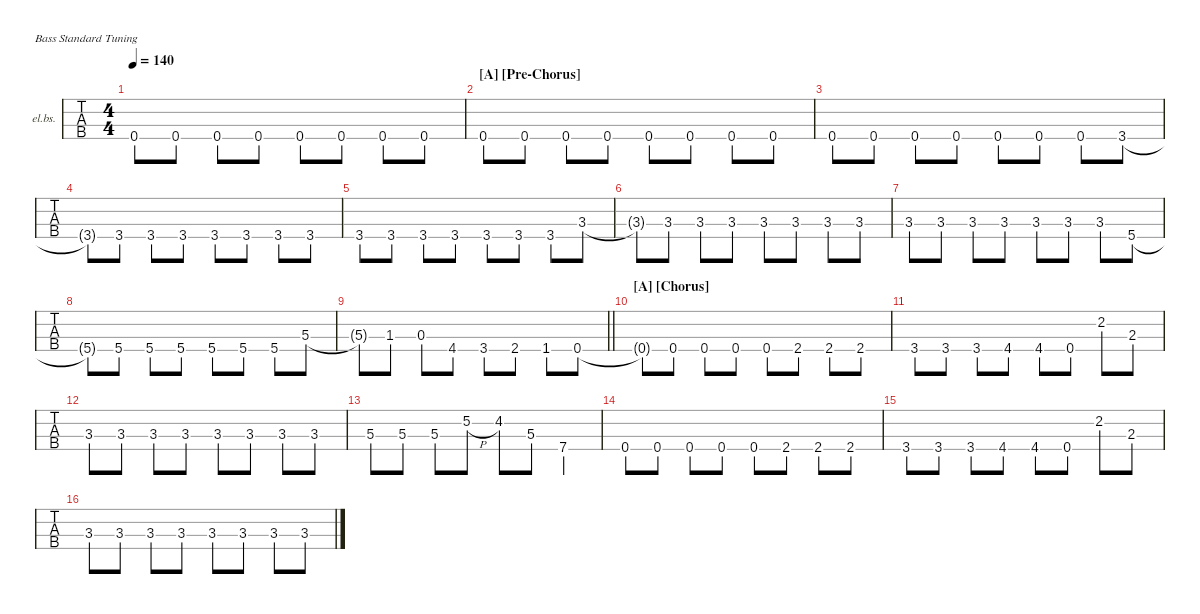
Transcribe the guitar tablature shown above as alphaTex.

\defaultSystemsLayout 4
\hideDynamics
\bracketExtendMode nobrackets
\firstSystemTrackNameOrientation horizontal
\track ("Bass" "el.bs.") {instrument electricbasspick}
\staff {tabs}
\tuning (G2 D2 A1 E1)
\ts (4 4)
\tempo 140
\clef f4
\ks c
0.4.8{dy f} 0.4.8 0.4.8 0.4.8 0.4.8 0.4.8 0.4.8 0.4.8 |
\section ("A" "[Pre-Chorus]")
0.4.8 0.4.8 0.4.8 0.4.8 0.4.8 0.4.8 0.4.8 0.4.8 |
0.4.8 0.4.8 0.4.8 0.4.8 0.4.8 0.4.8 0.4.8 3.4.8 |
3.4{t}.8 3.4.8 3.4.8 3.4.8 3.4.8 3.4.8 3.4.8 3.4.8 |
3.4.8 3.4.8 3.4.8 3.4.8 3.4.8 3.4.8 3.4.8 3.3.8 |
3.3{t}.8 3.3.8 3.3.8 3.3.8 3.3.8 3.3.8 3.3.8 3.3.8 |
3.3.8 3.3.8 3.3.8 3.3.8 3.3.8 3.3.8 3.3.8 5.4.8 |
5.4{t}.8 5.4.8 5.4.8 5.4.8 5.4.8 5.4.8 5.4.8 5.3.8 |
\barLineRight lightlight
5.3{t}.8 1.3{acc #}.8 0.3.8 4.4{acc #}.8 3.4.8 2.4{acc #}.8 1.4.8 0.4.8 |
\section ("A" "[Chorus]")
0.4{t}.8 0.4.8 0.4.8 0.4.8 0.4.8 2.4{acc #}.8 2.4{acc #}.8 2.4{acc #}.8 |
3.4.8 3.4.8 3.4.8 4.4{acc #}.8 4.4{acc #}.8 0.4.8 2.2.8 2.3.8 |
3.3.8 3.3.8 3.3.8 3.3.8 3.3.8 3.3.8 3.3.8 3.3.8 |
5.3.8 5.3.8 5.3.8 5.2{h}.8 4.2{acc #}.8 5.3.8 7.4.4 |
0.4.8 0.4.8 0.4.8 0.4.8 0.4.8 2.4{acc #}.8 2.4{acc #}.8 2.4{acc #}.8 |
3.4.8 3.4.8 3.4.8 4.4{acc #}.8 4.4{acc #}.8 0.4.8 2.2.8 2.3.8 |
3.3.8 3.3.8 3.3.8 3.3.8 3.3.8 3.3.8 3.3.8 3.3.8
